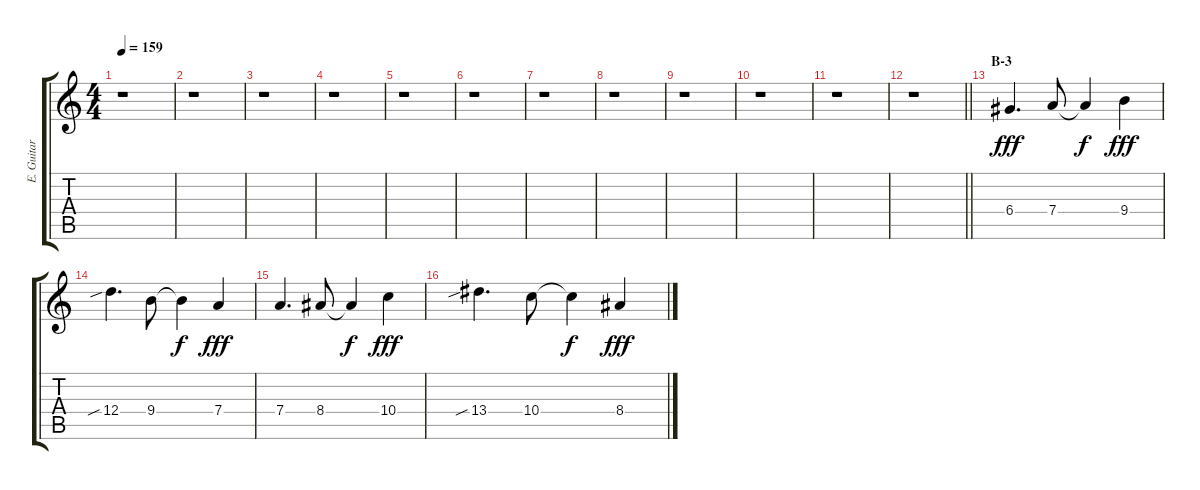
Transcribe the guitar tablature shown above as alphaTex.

\track ("E. Guitar III" "E. Guitar ") {instrument overdrivenguitar}
\staff {score tabs}
\tuning (E4 B3 G3 D3 A2 E2) {hide}
\ts (4 4)
\tempo 159
\clef g2
\ks c
r.1{dy f} |
r.1 |
r.1 |
r.1 |
r.1 |
r.1 |
r.1 |
r.1 |
r.1 |
r.1 |
r.1 |
\barLineRight lightlight
r.1 |
\section ("" "B-3")
6.4.4{d dy fff} 7.4.8 7.4{t}.4{dy f} 9.4.4{dy fff} |
12.4{sib}.4{d} 9.4.8 9.4{t}.4{dy f} 7.4.4{dy fff} |
7.4.4{d} 8.4.8 8.4{t}.4{dy f} 10.4.4{dy fff} |
13.4{sib}.4{d} 10.4.8 10.4{t}.4{dy f} 8.4.4{dy fff}
